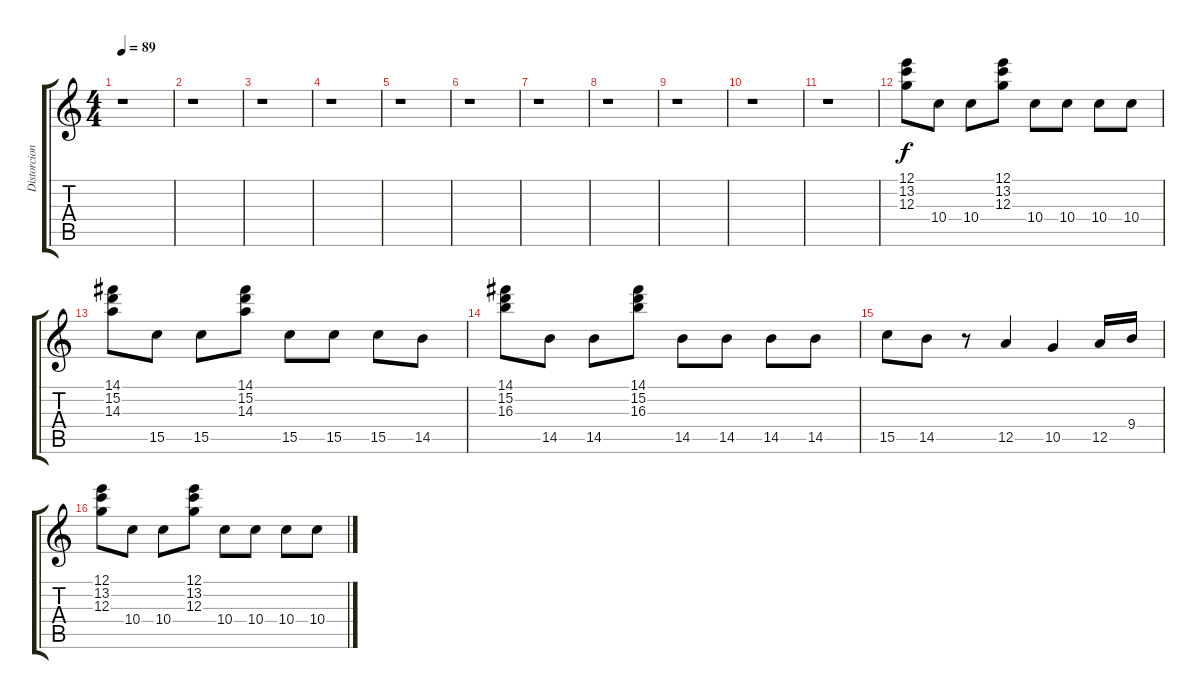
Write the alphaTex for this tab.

\track ("Distorcion Guitar" "Distorcion") {instrument overdrivenguitar}
\staff {score tabs}
\tuning (E4 B3 G3 D3 A2 E2) {hide}
\ts (4 4)
\tempo 89
\clef g2
\ks c
r.1{dy f} |
r.1 |
r.1 |
r.1 |
r.1 |
r.1 |
r.1 |
r.1 |
r.1 |
r.1 |
r.1 |
(12.1 13.2 12.3).8 10.4.8 10.4.8 (12.1 13.2 12.3).8 10.4.8 10.4.8 10.4.8 10.4.8 |
(14.1 15.2 14.3).8 15.5.8 15.5.8 (14.1 15.2 14.3).8 15.5.8 15.5.8 15.5.8 14.5.8 |
(14.1 15.2 16.3).8 14.5.8 14.5.8 (14.1 15.2 16.3).8 14.5.8 14.5.8 14.5.8 14.5.8 |
15.5.8 14.5.8 r.8 12.5.4 10.5.4 12.5.16 9.4.16 |
(12.1 13.2 12.3).8 10.4.8 10.4.8 (12.1 13.2 12.3).8 10.4.8 10.4.8 10.4.8 10.4.8
